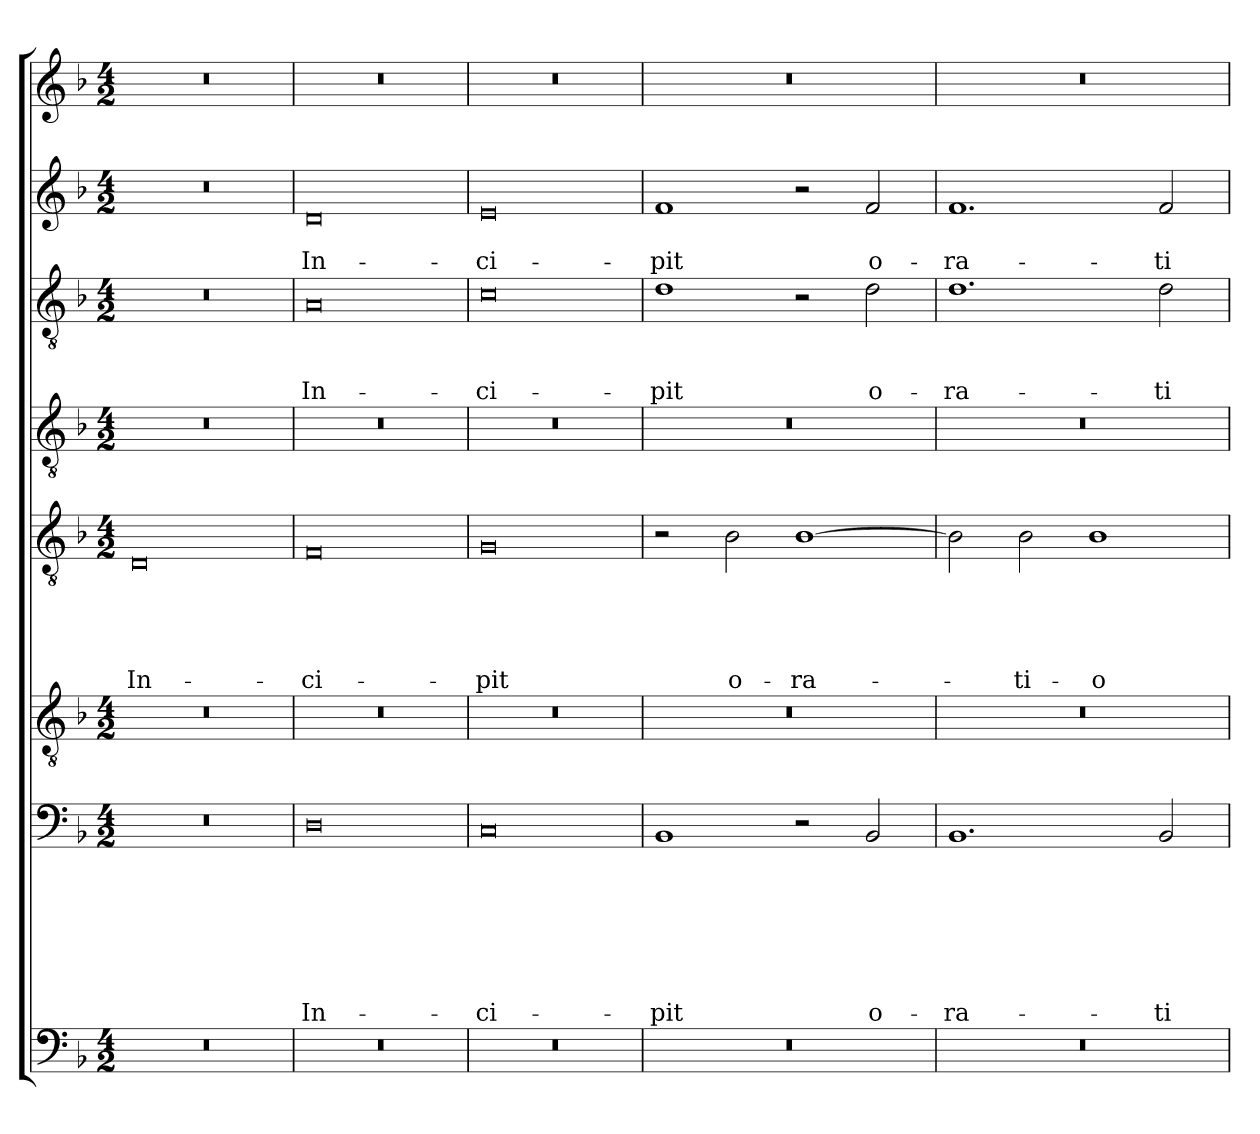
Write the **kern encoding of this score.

**kern	**kern	**text	**text	**text	**text	**text	**text	**text	**kern	**kern	**text	**text	**text	**text	**text	**kern	**kern	**text	**text	**text	**kern	**text	**text	**kern
*part8	*part7	*part7	*part7	*part7	*part7	*part7	*part7	*part7	*part6	*part5	*part5	*part5	*part5	*part5	*part5	*part4	*part3	*part3	*part3	*part3	*part2	*part2	*part2	*part1
*staff8	*staff7	*staff7	*staff7	*staff7	*staff7	*staff7	*staff7	*staff7	*staff6	*staff5	*staff5	*staff5	*staff5	*staff5	*staff5	*staff4	*staff3	*staff3	*staff3	*staff3	*staff2	*staff2	*staff2	*staff1
*clefF4	*clefF4	*	*	*	*	*	*	*	*clefGv2	*clefGv2	*	*	*	*	*	*clefGv2	*clefGv2	*	*	*	*clefG2	*	*	*clefG2
*k[b-]	*k[b-]	*	*	*	*	*	*	*	*k[b-]	*k[b-]	*	*	*	*	*	*k[b-]	*k[b-]	*	*	*	*k[b-]	*	*	*k[b-]
*d:	*d:	*	*	*	*	*	*	*	*d:	*d:	*	*	*	*	*	*d:	*d:	*	*	*	*d:	*	*	*d:
*M4/2	*M4/2	*	*	*	*	*	*	*	*M4/2	*M4/2	*	*	*	*	*	*M4/2	*M4/2	*	*	*	*M4/2	*	*	*M4/2
=1	=1	=1	=1	=1	=1	=1	=1	=1	=1	=1	=1	=1	=1	=1	=1	=1	=1	=1	=1	=1	=1	=1	=1	=1
0r	0r	.	.	.	.	.	.	.	0r	0D	.	.	.	.	In-	0r	0r	.	.	.	0r	.	.	0r
=2	=2	=2	=2	=2	=2	=2	=2	=2	=2	=2	=2	=2	=2	=2	=2	=2	=2	=2	=2	=2	=2	=2	=2	=2
0r	0D	.	.	.	.	.	.	In-	0r	0F	.	.	.	.	-ci-	0r	0A	.	.	In-	0d	.	In-	0r
=3	=3	=3	=3	=3	=3	=3	=3	=3	=3	=3	=3	=3	=3	=3	=3	=3	=3	=3	=3	=3	=3	=3	=3	=3
0r	0C	.	.	.	.	.	.	-ci-	0r	0G	.	.	.	.	-pit	0r	0c	.	.	-ci-	0e	.	-ci-	0r
=4	=4	=4	=4	=4	=4	=4	=4	=4	=4	=4	=4	=4	=4	=4	=4	=4	=4	=4	=4	=4	=4	=4	=4	=4
0r	1BB-	.	.	.	.	.	.	-pit	0r	2r	.	.	.	.	.	0r	1d	.	.	-pit	1f	.	-pit	0r
.	.	.	.	.	.	.	.	.	.	2B-\	.	.	.	.	o-	.	.	.	.	.	.	.	.	.
.	2r	.	.	.	.	.	.	.	.	[1B-	.	.	.	.	-ra-	.	2r	.	.	.	2r	.	.	.
.	2BB-/	.	.	.	.	.	.	o-	.	.	.	.	.	.	.	.	2d\	.	.	o-	2f/	.	o-	.
=5	=5	=5	=5	=5	=5	=5	=5	=5	=5	=5	=5	=5	=5	=5	=5	=5	=5	=5	=5	=5	=5	=5	=5	=5
0r	1.BB-	.	.	.	.	.	.	-ra-	0r	2B-\]	.	.	.	.	.	0r	1.d	.	.	-ra-	1.f	.	-ra-	0r
.	.	.	.	.	.	.	.	.	.	2B-\	.	.	.	.	-ti-	.	.	.	.	.	.	.	.	.
.	.	.	.	.	.	.	.	.	.	1B-	.	.	.	.	-o	.	.	.	.	.	.	.	.	.
.	2BB-/	.	.	.	.	.	.	-ti-	.	.	.	.	.	.	.	.	2d\	.	.	-ti-	2f/	.	-ti-	.
=	=	=	=	=	=	=	=	=	=	=	=	=	=	=	=	=	=	=	=	=	=	=	=	=
*-	*-	*-	*-	*-	*-	*-	*-	*-	*-	*-	*-	*-	*-	*-	*-	*-	*-	*-	*-	*-	*-	*-	*-	*-
